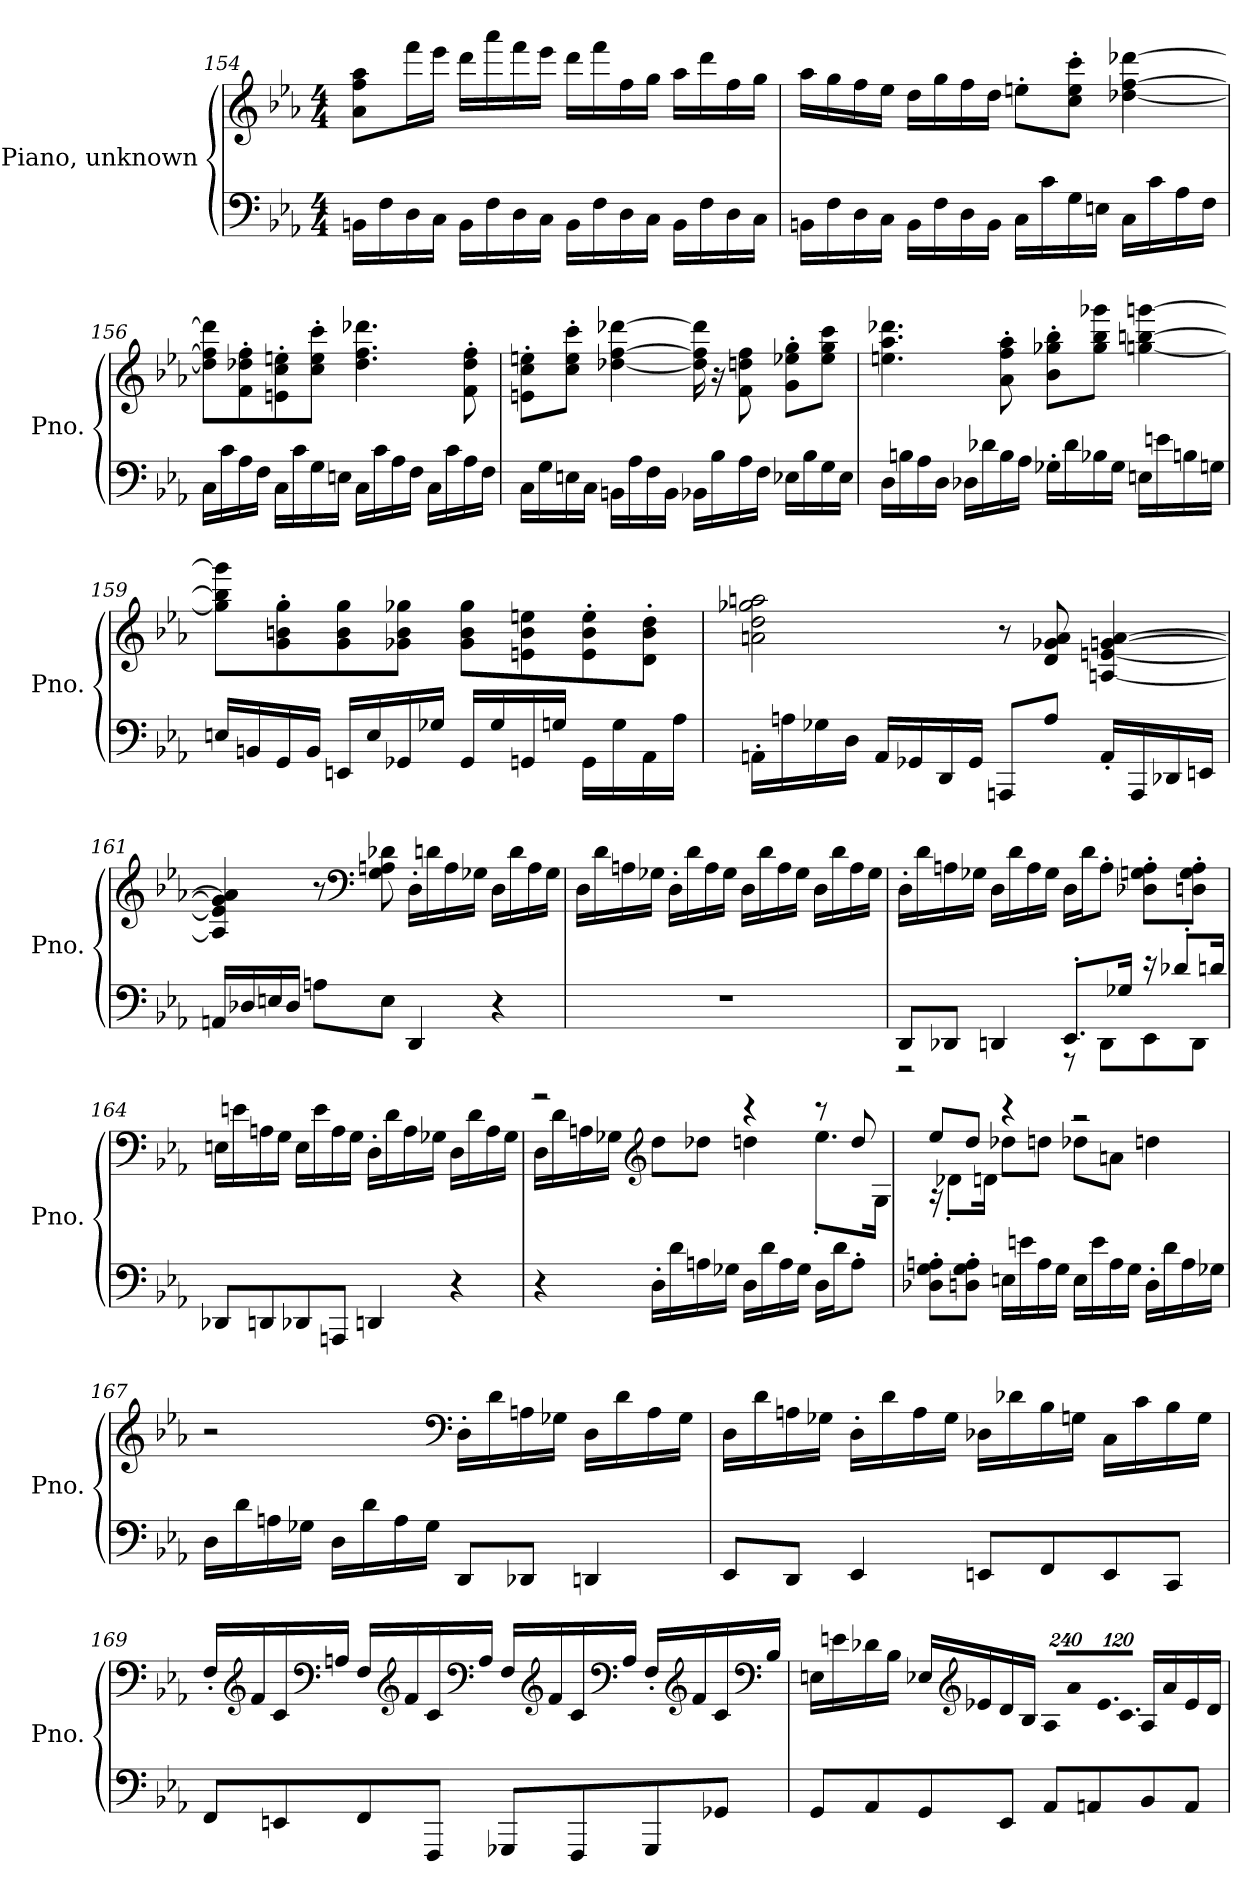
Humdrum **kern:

**kern	**kern
*part1	*part1
*staff2	*staff1
*I"Piano, unknown	*
*I'Pno.	*
*clefF4	*clefG2
*k[b-e-a-]	*k[b-e-a-]
*M4/4	*M4/4
=154	=154
16BBn\LL	8a-\ 8ff\ 8aa-\L
16F\	.
16D\	16fff\L
16C\JJ	16eee-\JJ
16BB\LL	16ddd\LL
16F\	16aaa-\
16D\	16fff\
16C\JJ	16eee-\JJ
16BB\LL	16ddd\LL
16F\	16fff\
16D\	16ff\
16C\JJ	16gg\JJ
16BB\LL	16aa-\LL
16F\	16ddd\
16D\	16ff\
16C\JJ	16gg\JJ
!!LO:PB:g=z
=155	=155
16BBn\LL	16aa-\LL
16F\	16gg\
16D\	16ff\
16C\JJ	16ee-\JJ
16BB\LL	16dd\LL
16F\	16gg\
16D\	16ff\
16BB\JJ	16dd\JJ
16C\LL	8een'\L
16c\	.
16G\	8cc\' 8ee\' 8ccc\'J
16En\JJ	.
16C\LL	[4dd-X\ [4ff\ [4ddd-X\
16c\	.
16A-\	.
16F\JJ	.
=156	=156
16C\LL	8dd-\] 8ff\] 8ddd-\]L
16c\	.
16A-\	8f\' 8dd-X\' 8ff\'
16F\JJ	.
16C\LL	8en\' 8cc\' 8een\'
16c\	.
16G\	8cc\' 8ee\' 8ccc\'J
16En\JJ	.
16C\LL	4.dd-\ 4.ff\ 4.ddd-X\
16c\	.
16A-\	.
16F\JJ	.
16C\LL	.
16c\	.
16A-\	8f\' 8dd-\' 8ff\'
16F\JJ	.
!!LO:LB:g=z
=157	=157
16C\LL	8en\' 8cc\' 8een\'L
16G\	.
16En\	8cc\' 8ee\' 8ccc\'J
16C\JJ	.
16BBn\LL	[4dd-X\ [4ff\ [4ddd-X\
16A-\	.
16F\	.
16BB\JJ	.
16BB-X\LL	16dd-\] 16ff\] 16ddd-\]
16B-\	16r
16A-\	8f\ 8ddn\ 8ff\
16F\JJ	.
16E-X\LL	8g\' 8ee-X\' 8gg\'L
16B-\	.
16G\	8ee-\ 8gg\ 8ccc\J
16E-\JJ	.
=158	=158
16D\LL	4.een\ 4.aa-\ 4.ddd-X\
16Bn\	.
16A-\	.
16D\JJ	.
16D-X\LL	.
16d-X\	.
16B\	8a-\' 8ff\' 8aa-\'
16A-\JJ	.
16G-X'\LL	8b-\' 8gg-X\' 8bb-\'L
16d-\	.
16B-X\	8gg-\ 8bb-\ 8ggg-X\J
16G-\JJ	.
16En\LL	[4ggn\ [4bbn\ [4gggn\
16en\	.
16Bn\	.
16Gn\JJ	.
!!LO:LB:g=z
=159	=159
16En/LL	8gg\] 8bb\] 8ggg\]L
16BBn/	.
16GG/	8g\' 8bn\' 8gg\'
16BB/JJ	.
16EEn/LL	8g\ 8b\ 8gg\
16E/	.
16GG-X/	8g-X\ 8b\ 8gg-X\J
16G-X/JJ	.
16GG-/LL	8g-\ 8b\ 8gg-\L
16G-/	.
16GGn/	8en\ 8b\ 8een\
16Gn/JJ	.
16GG\LL	8e\' 8b\' 8ee\'
16G\	.
16AA-\	8d\' 8b\' 8dd\'J
16A-\JJ	.
=160	=160
16AAn'\LL	2an\ 2dd\ 2gg-X\ 2aan\
16An\	.
16G-X\	.
16D\JJ	.
16AA/LL	.
16GG-X/	.
16DD/	.
16GG-/JJ	.
8AAAn/L	8r
8A/J	8d/ 8g-X/ 8a/
16AA'/LL	[4An/ [4en/ [4gn/ [4a/
16AAA/	.
16DD-X/	.
16EEn/JJ	.
!!LO:LB:g=z
=161	=161
16AAn/LL	4A/] 4e/] 4g/] 4a/]
16D-X/	.
16En/	.
16D-/JJ	.
8An\L	8r
*	*clefF4
8E\J	8G\ 8An\ 8d-X\
4DD/	16D'\LL
.	16dn\
.	16A\
.	16G-X\JJ
4r	16D\LL
.	16d\
.	16A\
.	16G-\JJ
=162	=162
1r	16D\LL
.	16d\
.	16An\
.	16G-X\JJ
.	16D'\LL
.	16d\
.	16A\
.	16G-\JJ
.	16D\LL
.	16d\
.	16A\
.	16G-\JJ
.	16D\LL
.	16d\
.	16A\
.	16G-\JJ
!!LO:LB:g=z
=163	=163
*^	*
8DD/L	2r	16D'\LL
.	.	16d\
8DD-X/J	.	16An\
.	.	16G-X\JJ
4DDn/	.	16D\LL
.	.	16d\
.	.	16A\
.	.	16G-\JJ
8.EE-'/L	8r	16D\LL
.	.	16d\J
.	8DD\L	8A'\J
16G-X/Jk	.	.
16r	8EE-\	8D-X\' 8Gn\' 8A\'L
8d-X'/L	.	.
.	8DD\J	8Dn\' 8G\' 8A\'J
16dn/Jk	.	.
*v	*v	*
=164	=164
8DD-X/L	16En\LL
.	16en\
8DDn/	16An\
.	16G\JJ
8DD-X/	16E\LL
.	16e\
8AAAn/J	16A\
.	16G\JJ
4DDn/	16D'\LL
.	16d\
.	16A\
.	16G-X\JJ
4r	16D\LL
.	16d\
.	16A\
.	16G-\JJ
!!LO:LB:g=z
=165	=165
*	*^
4r	2r	16D\LL
.	.	16d\
.	.	16An\
.	.	16G-X\JJ
*	*clefG2	*
16D'\LL	.	8dd\L
16d\	.	.
16An\	.	8dd-X\J
16G-X\JJ	.	.
16D\LL	4r	4ddn\
16d\	.	.
16A\	.	.
16G-\JJ	.	.
16D\LL	8r	8.ee-'\L
16d\J	.	.
8A'\J	8dd/	.
.	.	16G-\Jk
=166	=166	=166
8D-X\' 8G\' 8An\'L	8ee-/L	16r
.	.	8d-X'\L
8Dn\' 8G\' 8A\'J	8dd/J	.
.	.	16dn\Jk
16En\LL	4r	8dd-X\L
16en\	.	.
16A\	.	8ddn\J
16G\JJ	.	.
16E\LL	2r	8dd-X\L
16e\	.	.
16A\	.	8an\J
16G\JJ	.	.
16D'\LL	.	4ddn\
16d\	.	.
16A\	.	.
16G-X\JJ	.	.
*	*v	*v
!!LO:PB:g=z
=167	=167
16D\LL	2r
16d\	.
16An\	.
16G-X\JJ	.
16D\LL	.
16d\	.
16A\	.
16G-\JJ	.
*	*clefF4
8DD/L	16D'\LL
.	16d\
8DD-X/J	16An\
.	16G-X\JJ
4DDn/	16D\LL
.	16d\
.	16A\
.	16G-\JJ
=168	=168
8EE-/L	16D\LL
.	16d\
8DD/J	16An\
.	16G-X\JJ
4EE-/	16D'\LL
.	16d\
.	16A\
.	16G-\JJ
8EEn/L	16D-X\LL
.	16d-X\
8FF/	16B-\
.	16Gn\JJ
8EE/	16C\LL
.	16c\
8CC/J	16B-\
.	16G\JJ
!!LO:LB:g=z
=169	=169
8FF/L	16F'/LL
*	*clefG2
.	16f/
8EEn/	16c/
*	*clefF4
.	16An/JJ
8FF/	16F/LL
*	*clefG2
.	16f/
8FFF/J	16c/
*	*clefF4
.	16A/JJ
8GGG-X/L	16F/LL
*	*clefG2
.	16f/
8FFF/	16c/
*	*clefF4
.	16A/JJ
8GGG-/	16F'/LL
*	*clefG2
.	16f/
8GG-X/J	16c/
*	*clefF4
.	16B-/JJ
!!LO:LB:g=z
=170	=170
8GG/L	16En\LL
.	16en\
8AA-/	16d-X\
.	16B-\JJ
8GG/	16E-X/LL
*	*clefG2
.	16e-X/
8EE-/J	16d-/
.	16B-/JJ
*	*Xbrackettup
!	!LO:N:vis=16
8AA-/L	1920%137A-/LL
!	!LO:N:vis=16
.	1920%137a-/
8AAn/	.
!	!LO:N:vis=32.
.	1920%103e-/L
!	!LO:N:vis=32.
.	1920%103c/JJJ
8BB-/	16A-/LL
.	16a-/
8AA/J	16e-/
.	16d-/JJ
=	=
*-	*-
